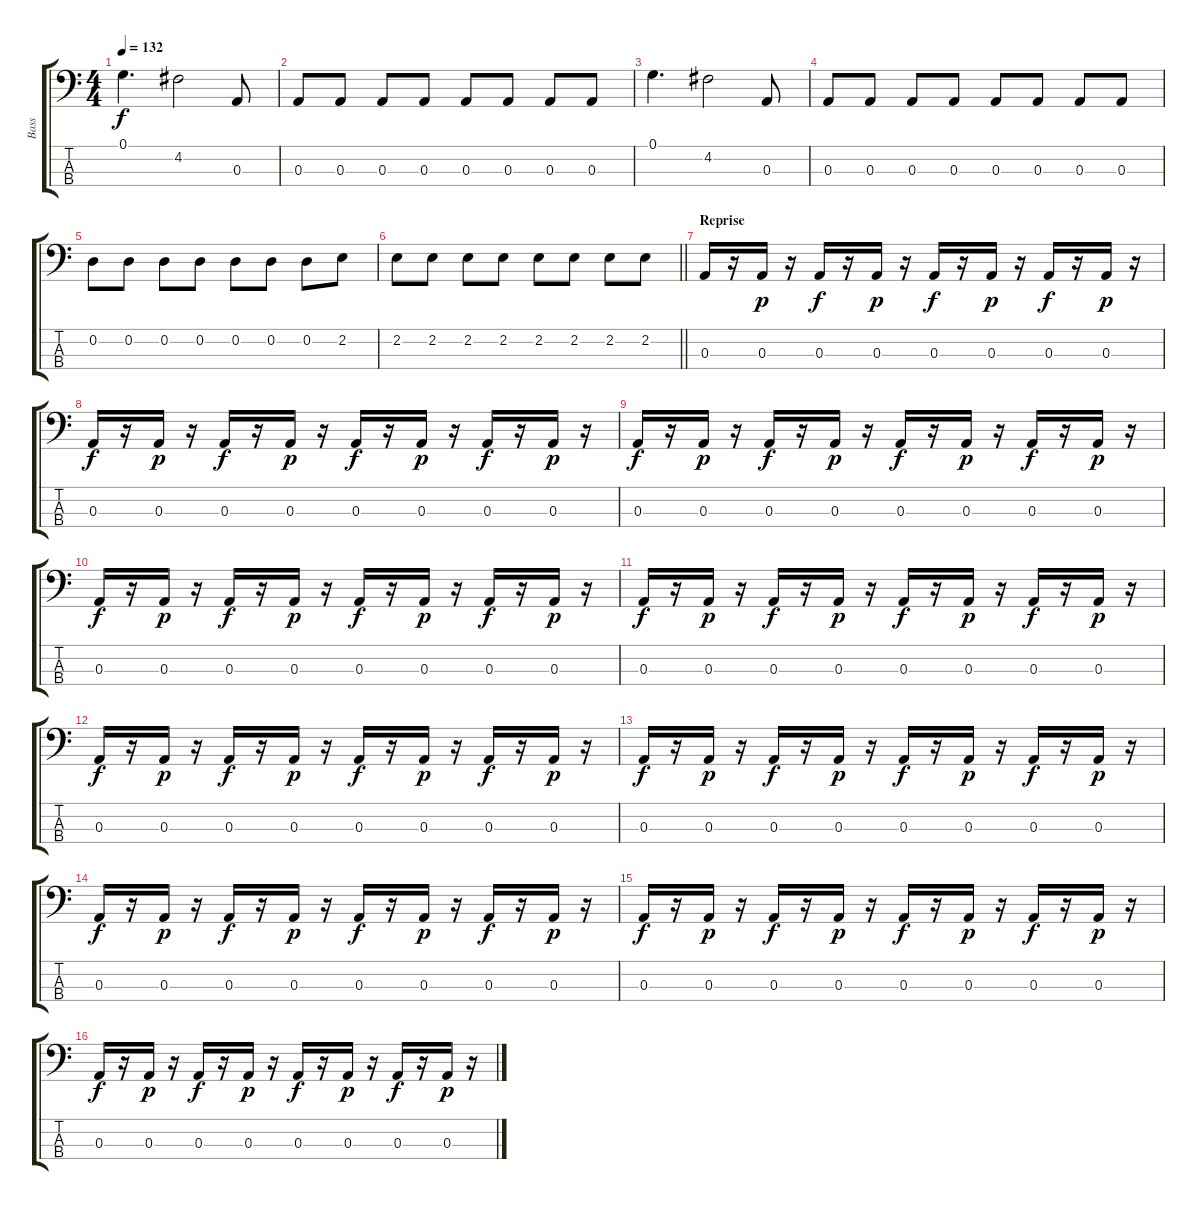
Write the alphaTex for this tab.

\track ("Bass" "Bass") {instrument electricbasspick}
\staff {score tabs}
\tuning (G2 D2 A1 E1) {hide}
\ts (4 4)
\tempo 132
\clef f4
\ks c
0.1.4{d dy f} 4.2.2 0.3.8 |
0.3.8 0.3.8 0.3.8 0.3.8 0.3.8 0.3.8 0.3.8 0.3.8 |
0.1.4{d} 4.2.2 0.3.8 |
0.3.8 0.3.8 0.3.8 0.3.8 0.3.8 0.3.8 0.3.8 0.3.8 |
0.2.8 0.2.8 0.2.8 0.2.8 0.2.8 0.2.8 0.2.8 2.2.8 |
\barLineRight lightlight
2.2.8 2.2.8 2.2.8 2.2.8 2.2.8 2.2.8 2.2.8 2.2.8 |
\section ("" "Reprise")
0.3.16 r.16 0.3.16{dy p} r.16 0.3.16{dy f} r.16 0.3.16{dy p} r.16 0.3.16{dy f} r.16 0.3.16{dy p} r.16 0.3.16{dy f} r.16 0.3.16{dy p} r.16 |
0.3.16{dy f} r.16 0.3.16{dy p} r.16 0.3.16{dy f} r.16 0.3.16{dy p} r.16 0.3.16{dy f} r.16 0.3.16{dy p} r.16 0.3.16{dy f} r.16 0.3.16{dy p} r.16 |
0.3.16{dy f} r.16 0.3.16{dy p} r.16 0.3.16{dy f} r.16 0.3.16{dy p} r.16 0.3.16{dy f} r.16 0.3.16{dy p} r.16 0.3.16{dy f} r.16 0.3.16{dy p} r.16 |
0.3.16{dy f} r.16 0.3.16{dy p} r.16 0.3.16{dy f} r.16 0.3.16{dy p} r.16 0.3.16{dy f} r.16 0.3.16{dy p} r.16 0.3.16{dy f} r.16 0.3.16{dy p} r.16 |
0.3.16{dy f} r.16 0.3.16{dy p} r.16 0.3.16{dy f} r.16 0.3.16{dy p} r.16 0.3.16{dy f} r.16 0.3.16{dy p} r.16 0.3.16{dy f} r.16 0.3.16{dy p} r.16 |
0.3.16{dy f} r.16 0.3.16{dy p} r.16 0.3.16{dy f} r.16 0.3.16{dy p} r.16 0.3.16{dy f} r.16 0.3.16{dy p} r.16 0.3.16{dy f} r.16 0.3.16{dy p} r.16 |
0.3.16{dy f} r.16 0.3.16{dy p} r.16 0.3.16{dy f} r.16 0.3.16{dy p} r.16 0.3.16{dy f} r.16 0.3.16{dy p} r.16 0.3.16{dy f} r.16 0.3.16{dy p} r.16 |
0.3.16{dy f} r.16 0.3.16{dy p} r.16 0.3.16{dy f} r.16 0.3.16{dy p} r.16 0.3.16{dy f} r.16 0.3.16{dy p} r.16 0.3.16{dy f} r.16 0.3.16{dy p} r.16 |
0.3.16{dy f} r.16 0.3.16{dy p} r.16 0.3.16{dy f} r.16 0.3.16{dy p} r.16 0.3.16{dy f} r.16 0.3.16{dy p} r.16 0.3.16{dy f} r.16 0.3.16{dy p} r.16 |
0.3.16{dy f} r.16 0.3.16{dy p} r.16 0.3.16{dy f} r.16 0.3.16{dy p} r.16 0.3.16{dy f} r.16 0.3.16{dy p} r.16 0.3.16{dy f} r.16 0.3.16{dy p} r.16
